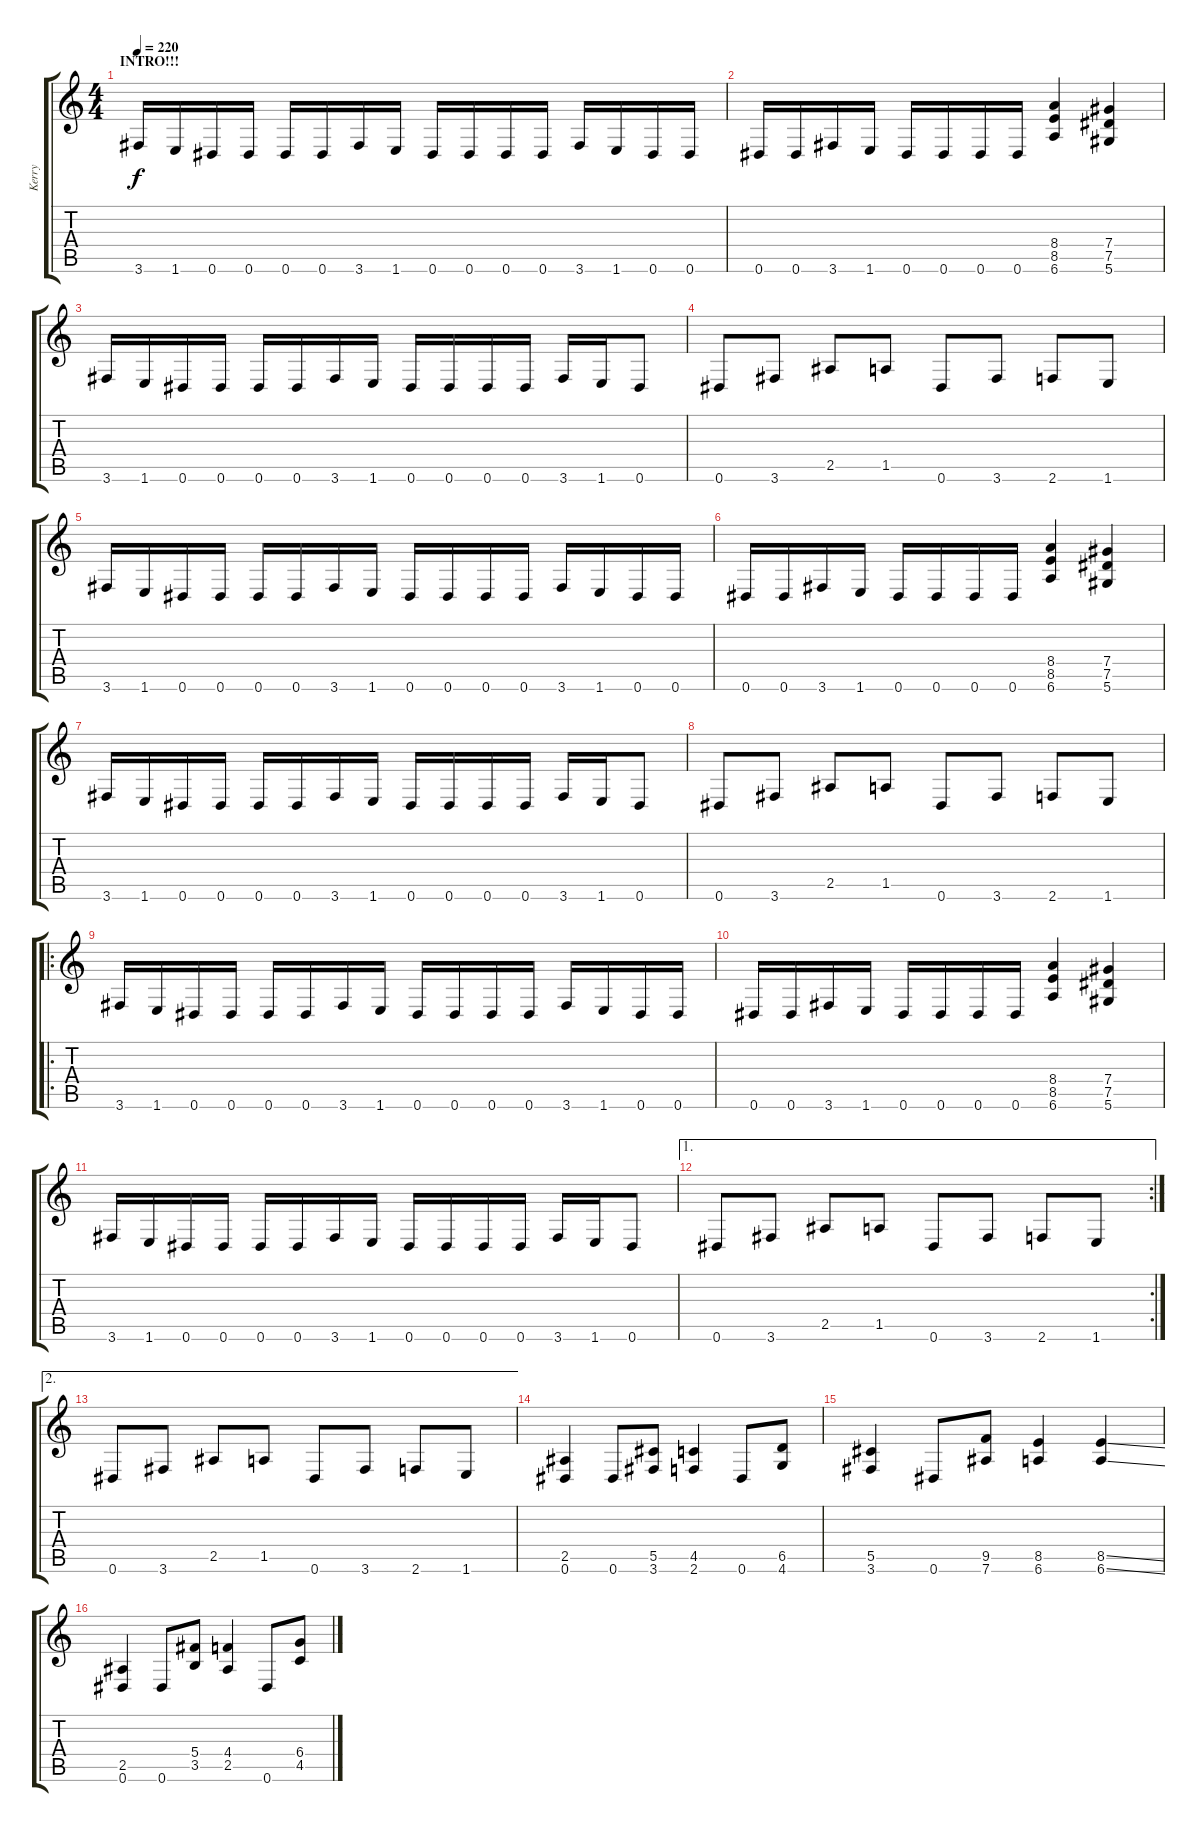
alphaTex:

\track ("Kerry" "Kerry") {instrument distortionguitar}
\staff {score tabs}
\tuning (Eb4 Bb3 Gb3 Db3 Ab2 Eb2) {hide}
\ts (4 4)
\section ("" "INTRO!!!")
\tempo 220
\clef g2
\ks c
3.6.16{dy f instrument distortionguitar} 1.6.16 0.6.16 0.6.16 0.6.16 0.6.16 3.6.16 1.6.16 0.6.16 0.6.16 0.6.16 0.6.16 3.6.16 1.6.16 0.6.16 0.6.16 |
0.6.16 0.6.16 3.6.16 1.6.16 0.6.16 0.6.16 0.6.16 0.6.16 (8.4 8.5 6.6).4 (7.4 7.5 5.6).4 |
3.6.16 1.6.16 0.6.16 0.6.16 0.6.16 0.6.16 3.6.16 1.6.16 0.6.16 0.6.16 0.6.16 0.6.16 3.6.16 1.6.16 0.6.8 |
0.6.8 3.6.8 2.5.8 1.5.8 0.6.8 3.6.8 2.6.8 1.6.8 |
3.6.16 1.6.16 0.6.16 0.6.16 0.6.16 0.6.16 3.6.16 1.6.16 0.6.16 0.6.16 0.6.16 0.6.16 3.6.16 1.6.16 0.6.16 0.6.16 |
0.6.16 0.6.16 3.6.16 1.6.16 0.6.16 0.6.16 0.6.16 0.6.16 (8.4 8.5 6.6).4 (7.4 7.5 5.6).4 |
3.6.16 1.6.16 0.6.16 0.6.16 0.6.16 0.6.16 3.6.16 1.6.16 0.6.16 0.6.16 0.6.16 0.6.16 3.6.16 1.6.16 0.6.8 |
0.6.8 3.6.8 2.5.8 1.5.8 0.6.8 3.6.8 2.6.8 1.6.8 |
\ro
3.6.16 1.6.16 0.6.16 0.6.16 0.6.16 0.6.16 3.6.16 1.6.16 0.6.16 0.6.16 0.6.16 0.6.16 3.6.16 1.6.16 0.6.16 0.6.16 |
0.6.16 0.6.16 3.6.16 1.6.16 0.6.16 0.6.16 0.6.16 0.6.16 (8.4 8.5 6.6).4 (7.4 7.5 5.6).4 |
3.6.16 1.6.16 0.6.16 0.6.16 0.6.16 0.6.16 3.6.16 1.6.16 0.6.16 0.6.16 0.6.16 0.6.16 3.6.16 1.6.16 0.6.8 |
\ae 1
\rc 2
0.6.8 3.6.8 2.5.8 1.5.8 0.6.8 3.6.8 2.6.8 1.6.8 |
\ae 2
0.6.8 3.6.8 2.5.8 1.5.8 0.6.8 3.6.8 2.6.8 1.6.8 |
(2.5 0.6).4 0.6.8 (5.5 3.6).8 (4.5 2.6).4 0.6.8 (6.5 4.6).8 |
(5.5 3.6).4 0.6.8 (9.5 7.6).8 (8.5 6.6).4 (8.5{ss} 6.6{ss}).4 |
(2.5 0.6).4 0.6.8 (5.4 3.5).8 (4.4 2.5).4 0.6.8 (6.4 4.5).8
